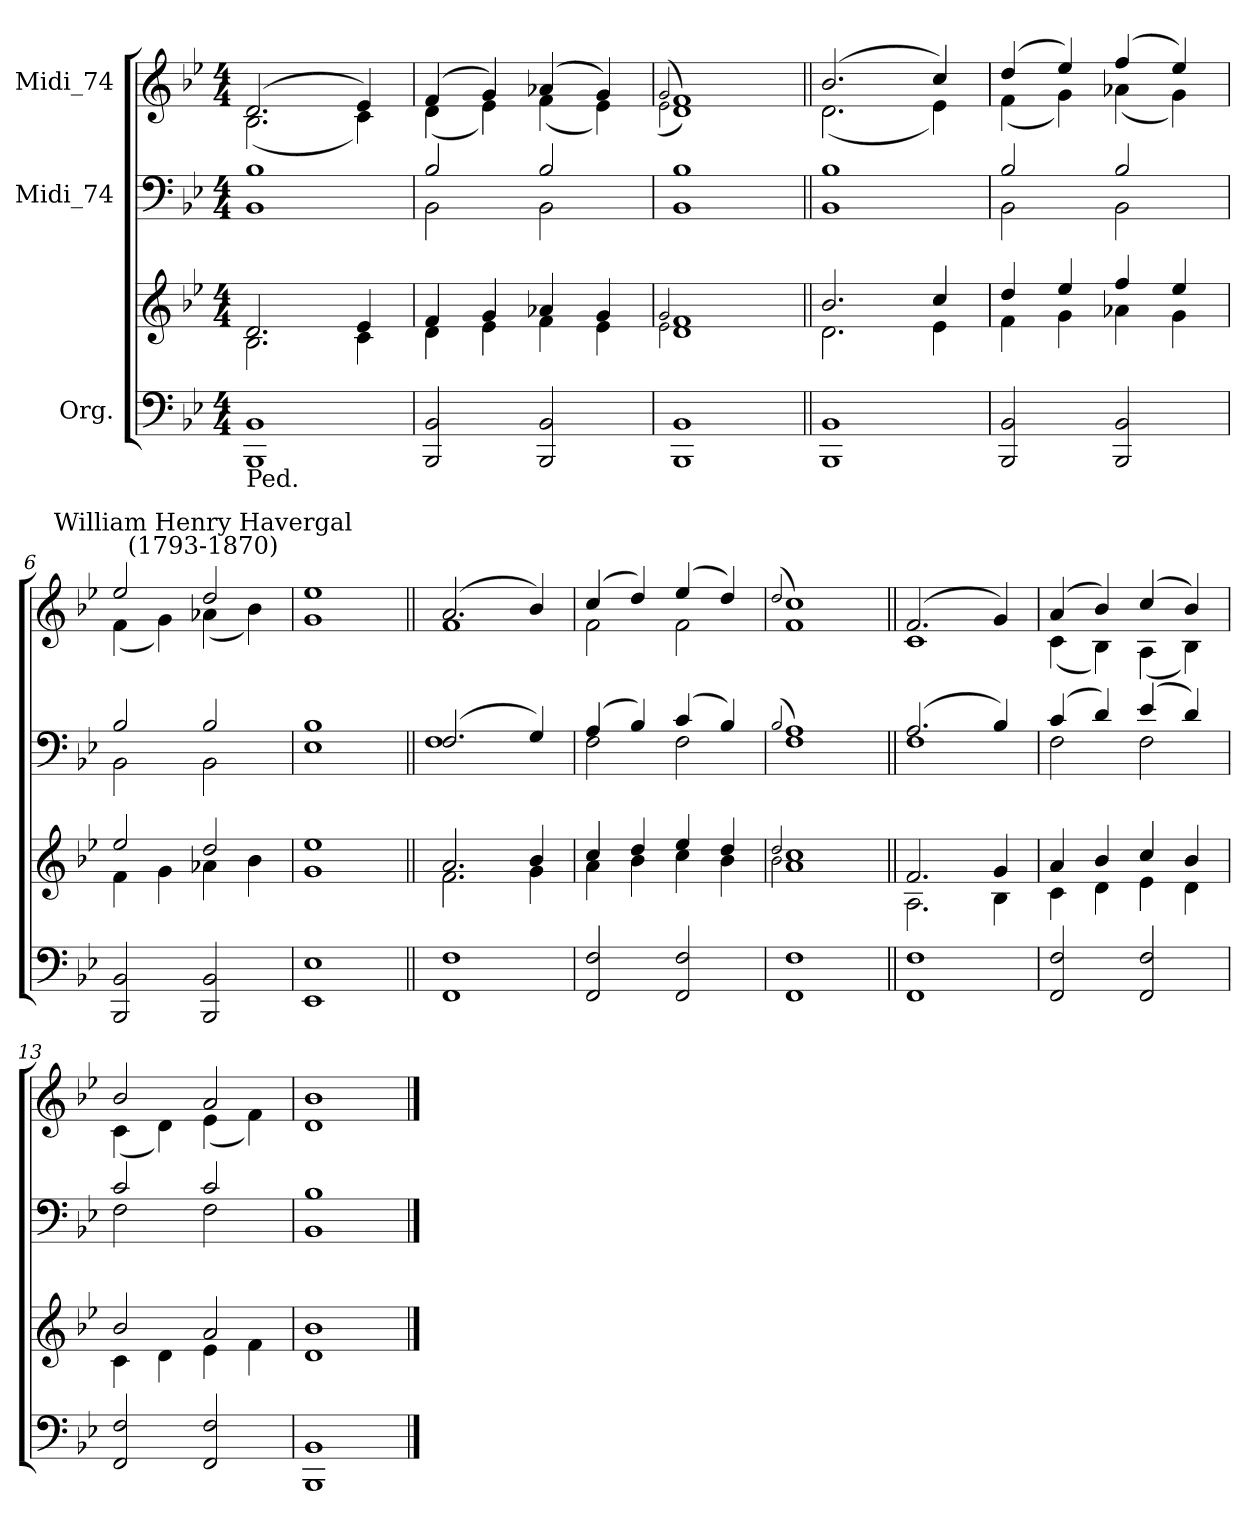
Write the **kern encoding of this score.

**kern	**kern	**kern	**kern
*part3	*part3	*part2	*part1
*staff4	*staff3	*staff2	*staff1
*I"Org.	*	*I"Midi_74	*I"Midi_74
*clefF4	*clefG2	*clefF4	*clefG2
*k[b-e-]	*k[b-e-]	*k[b-e-]	*k[b-e-]
*B-:	*B-:	*B-:	*B-:
*M4/4	*M4/4	*M4/4	*M4/4
=1	=1	=1	=1
*	*^	*^	*^
!LO:TX:b:t=Ped.	!	!	!	!	!	!
1BBB- 1BB-	2.d/	2.B-\	1B-/	1BB-\	(>2.d/	(<2.B-\
.	4e-/	4c\	.	.	4e-/)	4c\)
=2	=2	=2	=2	=2	=2	=2
2BBB- 2BB-	4f/	4d\	2B-/	2BB-\	(>4f/	(<4d\
.	4g/	4e-\	.	.	4g/)	4e-\)
2BBB- 2BB-	4a-X/	4f\	2B-/	2BB-\	(>4a-X/	(<4f\
.	4g/	4e-\	.	.	4g/)	4e-\)
=3	=3	=3	=3	=3	=3	=3
.	2qqg/	2qqe-\	.	.	(>2qqg/	(<2qqe-\
1BBB- 1BB-	1f/	1d\	1B-/	1BB-\	1f/)	1d\)
=4||	=4||	=4||	=4||	=4||	=4||	=4||
1BBB- 1BB-	2.b-/	2.d\	1B-/	1BB-\	(>2.b-/	(<2.d\
.	4cc/	4e-\	.	.	4cc/)	4e-\)
=5	=5	=5	=5	=5	=5	=5
2BBB- 2BB-	4dd/	4f\	2B-/	2BB-\	(>4dd/	(<4f\
.	4ee-/	4g\	.	.	4ee-/)	4g\)
2BBB- 2BB-	4ff/	4a-X\	2B-/	2BB-\	(>4ff/	(<4a-X\
.	4ee-/	4g\	.	.	4ee-/)	4g\)
=6	=6	=6	=6	=6	=6	=6
2BBB- 2BB-	2ee-/	4f\	2B-/	2BB-\	2ee-/	(<4f\
.	.	4g\	.	.	.	4g\)
!	!	!	!	!	!LO:TX:a:cj:t=William Henry Havergal\n(1793-1870)	!
2BBB- 2BB-	2dd/	4a-X\	2B-/	2BB-\	2dd/	(<4a-X\
.	.	4b-\	.	.	.	4b-\)
=7	=7	=7	=7	=7	=7	=7
1EE- 1E-	1ee-/	1g\	1B-/	1E-\	1ee-/	1g\
!!LO:LB:g=z	!!
=8||	=8||	=8||	=8||	=8||	=8||	=8||
1FF 1F	2.a/	2.f\	(>2.F/	1F\	(>2.a/	1f\
.	4b-/	4g\	4G/)	.	4b-/)	.
=9	=9	=9	=9	=9	=9	=9
2FF 2F	4cc/	4a\	(>4A/	2F\	(>4cc/	2f\
.	4dd/	4b-\	4B-/)	.	4dd/)	.
2FF 2F	4ee-/	4cc\	(>4c/	2F\	(>4ee-/	2f\
.	4dd/	4b-\	4B-/)	.	4dd/)	.
=10	=10	=10	=10	=10	=10	=10
.	2qqdd/	2qqb-\	(>2qqB-/	.	(>2qqdd/	.
1FF 1F	1cc/	1a\	1A/)	1F\	1cc/)	1f\
=11||	=11||	=11||	=11||	=11||	=11||	=11||
1FF 1F	2.f/	2.A\	(>2.A/	1F\	(>2.f/	1c\
.	4g/	4B-\	4B-/)	.	4g/)	.
=12	=12	=12	=12	=12	=12	=12
2FF 2F	4a/	4c\	(>4c/	2F\	(>4a/	(<4c\
.	4b-/	4d\	4d/)	.	4b-/)	4B-\)
2FF 2F	4cc/	4e-\	(>4e-/	2F\	(>4cc/	(<4A\
.	4b-/	4d\	4d/)	.	4b-/)	4B-\)
=13	=13	=13	=13	=13	=13	=13
2FF 2F	2b-/	4c\	2c/	2F\	2b-/	(<4c\
.	.	4d\	.	.	.	4d\)
2FF 2F	2a/	4e-\	2c/	2F\	2a/	(<4e-\
.	.	4f\	.	.	.	4f\)
=14	=14	=14	=14	=14	=14	=14
1BBB- 1BB-	1b-/	1d\	1B-/	1BB-\	1b-/	1d\
*	*v	*v	*	*	*v	*v
*	*	*v	*v	*
==	==	==	==
*-	*-	*-	*-
